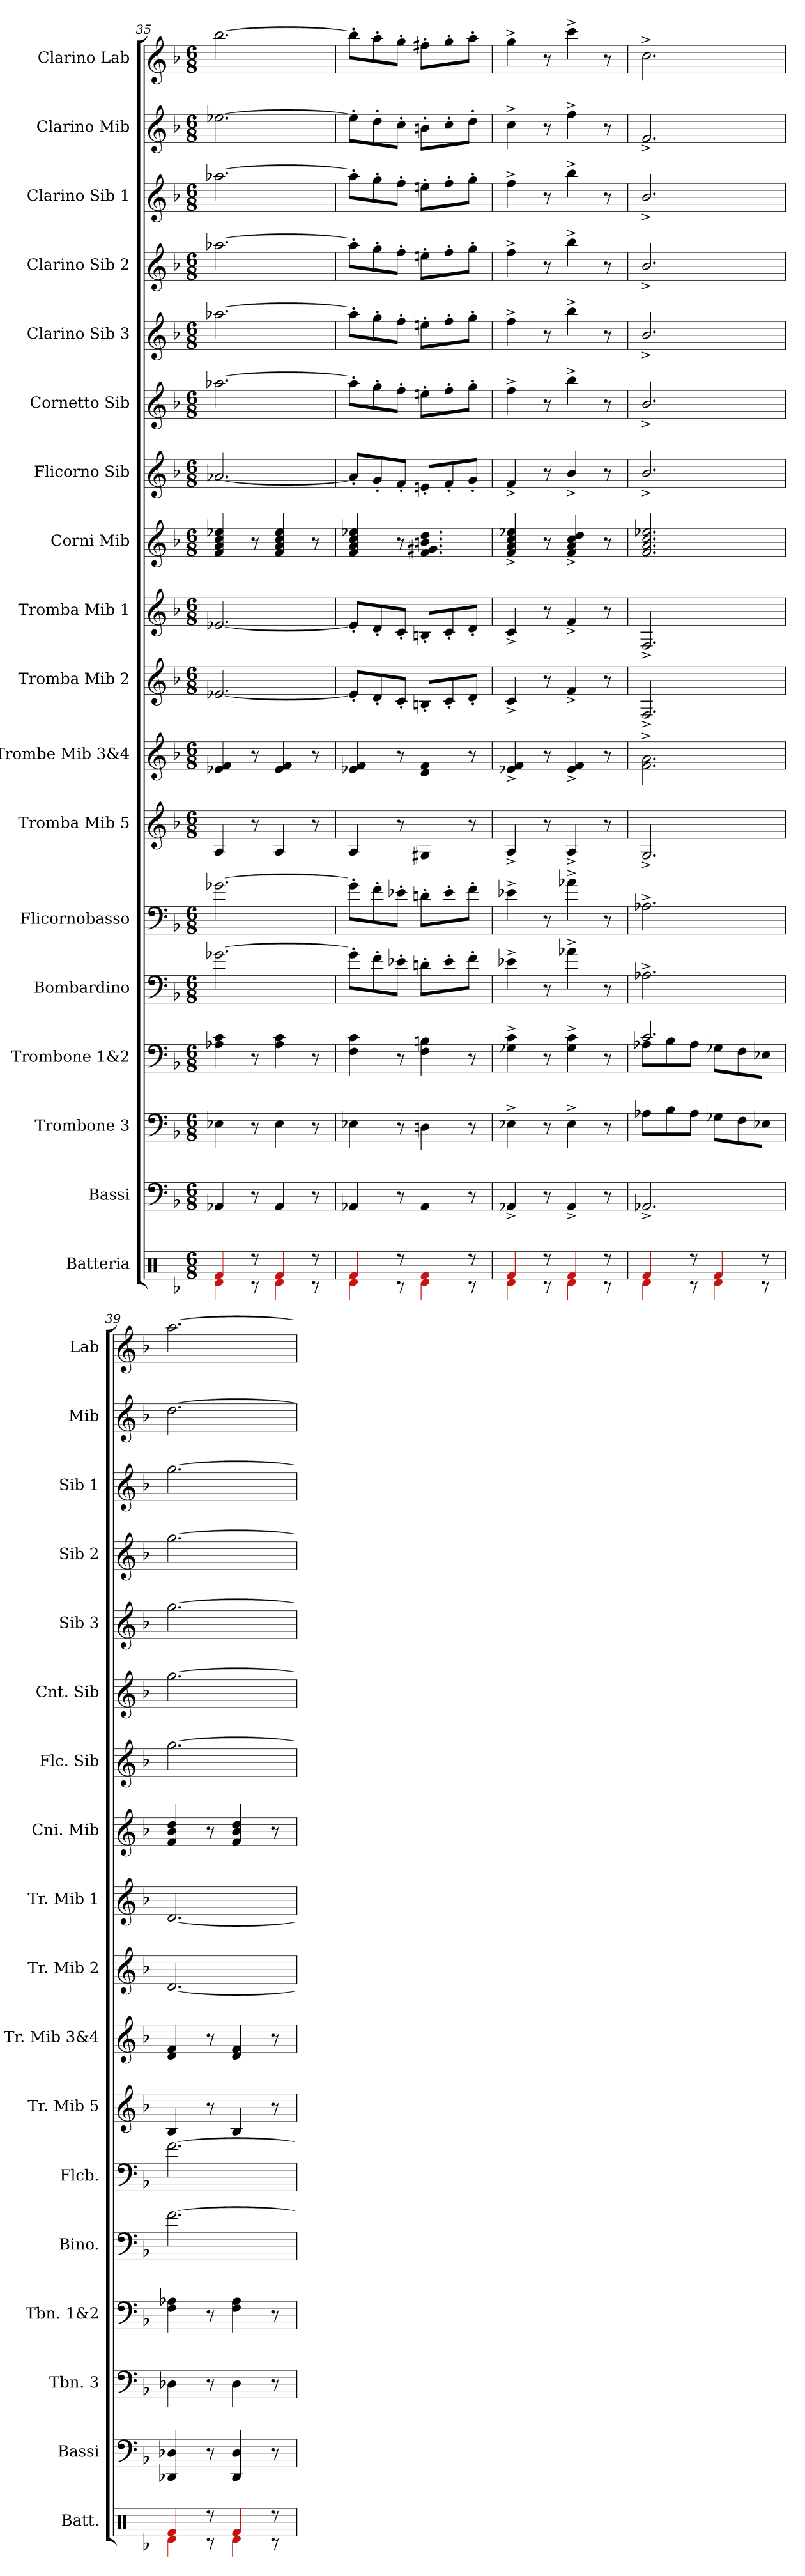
**kern	**kern	**kern	**kern	**kern	**kern	**kern	**kern	**kern	**kern	**kern	**kern	**kern	**kern	**kern	**kern	**kern	**kern
*part18	*part17	*part16	*part15	*part14	*part13	*part12	*part11	*part10	*part9	*part8	*part7	*part6	*part5	*part4	*part3	*part2	*part1
*staff18	*staff17	*staff16	*staff15	*staff14	*staff13	*staff12	*staff11	*staff10	*staff9	*staff8	*staff7	*staff6	*staff5	*staff4	*staff3	*staff2	*staff1
*I"Batteria	*I"Bassi	*I"Trombone 3	*I"Trombone 1&2	*I"Bombardino	*I"Flicornobasso	*I"Tromba Mib 5	*I"Trombe Mib 3&4	*I"Tromba Mib 2	*I"Tromba Mib 1	*I"Corni Mib	*I"Flicorno Sib	*I"Cornetto Sib	*I"Clarino Sib 3	*I"Clarino Sib 2	*I"Clarino Sib 1	*I"Clarino Mib	*I"Clarino Lab
*I'Batt.	*I'Bassi	*I'Tbn. 3	*I'Tbn. 1&2	*I'Bino.	*I'Flcb.	*I'Tr. Mib 5	*I'Tr. Mib 3&4	*I'Tr. Mib 2	*I'Tr. Mib 1	*I'Cni. Mib	*I'Flc. Sib	*I'Cnt. Sib	*I'Sib 3	*I'Sib 2	*I'Sib 1	*I'Mib	*I'Lab
*clefX	*clefF4	*clefF4	*clefF4	*clefF4	*clefF4	*clefG2	*clefG2	*clefG2	*clefG2	*clefG2	*clefG2	*clefG2	*clefG2	*clefG2	*clefG2	*clefG2	*clefG2
*	*	*	*	*	*	*ITrd-2c-3	*ITrd-2c-3	*ITrd-2c-3	*ITrd-2c-3	*ITrd5c9	*ITrd1c2	*ITrd1c2	*ITrd1c2	*ITrd1c2	*ITrd1c2	*ITrd-2c-3	*ITrd-5c-8
*k[b-]	*k[b-]	*k[b-]	*k[b-]	*k[b-]	*k[b-]	*k[b-e-a-d-]	*k[b-e-a-d-]	*k[b-e-a-d-]	*k[b-e-a-d-]	*k[b-e-a-d-]	*k[b-e-a-]	*k[b-e-a-]	*k[b-e-a-]	*k[b-e-a-]	*k[b-e-a-]	*k[b-e-a-d-]	*k[b-e-a-d-g-]
*F:	*F:	*F:	*F:	*F:	*F:	*A-:	*A-:	*A-:	*A-:	*A-:	*E-:	*E-:	*E-:	*E-:	*E-:	*A-:	*D-:
*M6/8	*M6/8	*M6/8	*M6/8	*M6/8	*M6/8	*M6/8	*M6/8	*M6/8	*M6/8	*M6/8	*M6/8	*M6/8	*M6/8	*M6/8	*M6/8	*M6/8	*M6/8
=35	=35	=35	=35	=35	=35	=35	=35	=35	=35	=35	=35	=35	=35	=35	=35	=35	=35
*^	*	*	*	*	*	*	*	*	*	*	*	*	*	*	*	*	*
4f/	4d\	4AA-/	4E-\	4A-\ 4c\	[2.g-\	[2.g-\	4c/	4g-/ 4a-/	[2.g-/	[2.g-/	4A-/ 4c/ 4e-/ 4g-/	[2.g-/	[2.gg-\	[2.gg-\	[2.gg-\	[2.gg-\	[2.gg-\	[2.ggg-\
8r	8r	8r	8r	8r	.	.	8r	8r	.	.	8r	.	.	.	.	.	.	.
4f/	4d\	4AA-/	4E-\	4A-\ 4c\	.	.	4c/	4g-/ 4a-/	.	.	4A-/ 4c/ 4e-/ 4g-/	.	.	.	.	.	.	.
8r	8r	8r	8r	8r	.	.	8r	8r	.	.	8r	.	.	.	.	.	.	.
=36	=36	=36	=36	=36	=36	=36	=36	=36	=36	=36	=36	=36	=36	=36	=36	=36	=36	=36
4f/	4d\	4AA-/	4E-\	4F\ 4c\	8g-'>\L]	8g-'>\L]	4c/	4g-/ 4a-/	8g-'</L]	8g-'</L]	4A-/ 4c/ 4e-/ 4g-/	8g-'</L]	8gg-'>\L]	8gg-'>\L]	8gg-'>\L]	8gg-'>\L]	8gg-'>\L]	8ggg-'>\L]
.	.	.	.	.	8f'>\	8f'>\	.	.	8f'</	8f'</	.	8f'</	8ff'>\	8ff'>\	8ff'>\	8ff'>\	8ff'>\	8fff'>\
8r	8r	8r	8r	8r	8e-'>\J	8e-'>\J	8r	8r	8e-'</J	8e-'</J	8r	8e-'</J	8ee-'>\J	8ee-'>\J	8ee-'>\J	8ee-'>\J	8ee-'>\J	8eee-'>\J
4f/	4d\	4AA-/	4Dn\	4F\ 4Bn\	8dn'>\L	8dn'>\L	4Bn/	4f/ 4a-/	8dn'</L	8dn'</L	4.A-/ 4.Bn/ 4.dn/ 4.f/	8dn'</L	8ddn'>\L	8ddn'>\L	8ddn'>\L	8ddn'>\L	8ddn'>\L	8dddn'>\L
.	.	.	.	.	8e-'>\	8e-'>\	.	.	8e-'</	8e-'</	.	8e-'</	8ee-'>\	8ee-'>\	8ee-'>\	8ee-'>\	8ee-'>\	8eee-'>\
8r	8r	8r	8r	8r	8f'>\J	8f'>\J	8r	8r	8f'</J	8f'</J	.	8f'</J	8ff'>\J	8ff'>\J	8ff'>\J	8ff'>\J	8ff'>\J	8fff'>\J
=37	=37	=37	=37	=37	=37	=37	=37	=37	=37	=37	=37	=37	=37	=37	=37	=37	=37	=37
4f/	4d\	4AA-^</	4E-^>\	4G-^>\ 4c^>\	4e-^>\	4e-^>\	4c^</	4g-^</ 4a-^</	4e-^</	4e-^</	4A-^</ 4c^</ 4e-^</ 4g-^</	4e-^</	4ee-^>\	4ee-^>\	4ee-^>\	4ee-^>\	4ee-^>\	4eee-^>\
8r	8r	8r	8r	8r	8r	8r	8r	8r	8r	8r	8r	8r	8r	8r	8r	8r	8r	8r
4f/	4d\	4AA-^</	4E-^>\	4G-^>\ 4c^>\	4a-^>\	4a-^>\	4c^</	4g-^</ 4a-^</	4a-^</	4a-^</	4A-^</ 4c^</ 4e-^</ 4f^</	4a-^</	4aa-^>\	4aa-^>\	4aa-^>\	4aa-^>\	4aa-^>\	4aaa-^>\
8r	8r	8r	8r	8r	8r	8r	8r	8r	8r	8r	8r	8r	8r	8r	8r	8r	8r	8r
=38	=38	=38	=38	=38	=38	=38	=38	=38	=38	=38	=38	=38	=38	=38	=38	=38	=38	=38
*	*	*	*	*^	*	*	*	*	*	*	*	*	*	*	*	*	*	*
4f/	4d\	2.AA-^</	8A-\L	2.c/	8A-\L	2.A-^>\	2.A-^>\	2.B-^</	2.a-^>\ 2.cc^>\	2.A-^</	2.A-^</	2.A-/ 2.c/ 2.e-/ 2.g-/	2.a-^</	2.a-^</	2.a-^</	2.a-^</	2.a-^</	2.a-^</	2.aa-^>\
.	.	.	8B-\	.	8B-\	.	.	.	.	.	.	.	.	.	.	.	.	.	.
8r	8r	.	8A-\J	.	8A-\J	.	.	.	.	.	.	.	.	.	.	.	.	.	.
4f/	4d\	.	8G-\L	.	8G-\L	.	.	.	.	.	.	.	.	.	.	.	.	.	.
.	.	.	8F\	.	8F\	.	.	.	.	.	.	.	.	.	.	.	.	.	.
8r	8r	.	8E-\J	.	8E-\J	.	.	.	.	.	.	.	.	.	.	.	.	.	.
*	*	*	*	*v	*v	*	*	*	*	*	*	*	*	*	*	*	*	*	*
=39	=39	=39	=39	=39	=39	=39	=39	=39	=39	=39	=39	=39	=39	=39	=39	=39	=39	=39
4f/	4d\	4DD-/ 4D-/	4D-\	4F\ 4A-\	[2.f\	[2.f\	4d-/	4f/ 4a-/	[2.f/	[2.f/	4A-/ 4d-/ 4f/	[2.ff\	[2.ff\	[2.ff\	[2.ff\	[2.ff\	[2.ff\	[2.fff\
8r	8r	8r	8r	8r	.	.	8r	8r	.	.	8r	.	.	.	.	.	.	.
4f/	4d\	4DD-/ 4D-/	4D-\	4F\ 4A-\	.	.	4d-/	4f/ 4a-/	.	.	4A-/ 4d-/ 4f/	.	.	.	.	.	.	.
8r	8r	8r	8r	8r	.	.	8r	8r	.	.	8r	.	.	.	.	.	.	.
*v	*v	*	*	*	*	*	*	*	*	*	*	*	*	*	*	*	*	*
=	=	=	=	=	=	=	=	=	=	=	=	=	=	=	=	=	=
*-	*-	*-	*-	*-	*-	*-	*-	*-	*-	*-	*-	*-	*-	*-	*-	*-	*-
